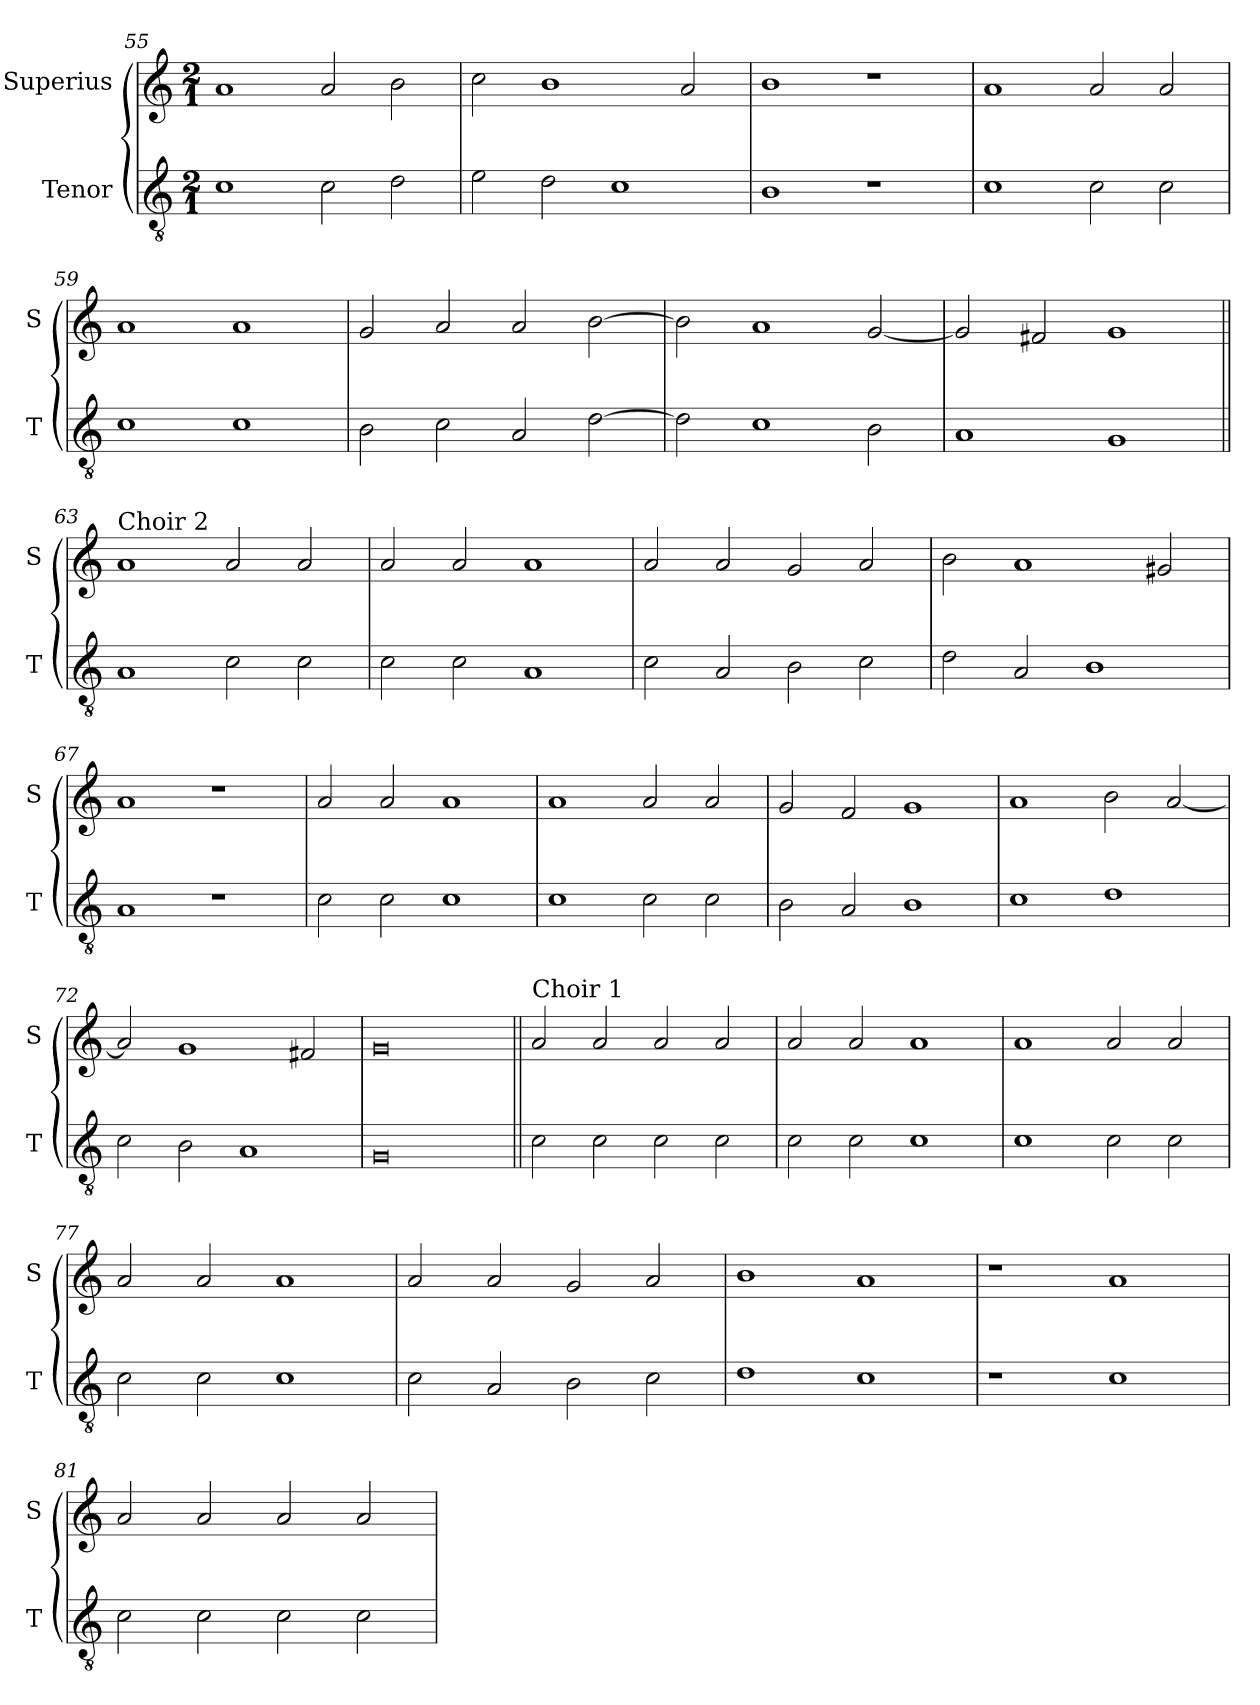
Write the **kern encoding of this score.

**kern	**kern
*part2	*part1
*staff2	*staff1
*I"Tenor	*I"Superius
*I'T	*I'S
*clefGv2	*clefG2
*k[]	*k[]
*M2/1	*M2/1
=55	=55
1c	1a
2c\	2a/
2d\	2b\
=56	=56
2e\	2cc\
2d\	1b
1c	.
.	2a/
=57	=57
1B	1b
1r	1r
=58	=58
1c	1a
2c\	2a/
2c\	2a/
=59	=59
1c	1a
1c	1a
=60	=60
2B\	2g/
2c\	2a/
2A/	2a/
[2d\	[2b\
=61	=61
2d\]	2b\]
1c	1a
2B\	[2g/
=62	=62
1A	2g/]
.	2f#X/
1G	1g
=63||	=63||
!	!LO:TX:a:t=Choir 2
1A	1a
2c\	2a/
2c\	2a/
=64	=64
2c\	2a/
2c\	2a/
1A	1a
=65	=65
2c\	2a/
2A/	2a/
2B\	2g/
2c\	2a/
=66	=66
2d\	2b\
2A/	1a
1B	.
.	2g#X/
=67	=67
1A	1a
1r	1r
=68	=68
2c\	2a/
2c\	2a/
1c	1a
=69	=69
1c	1a
2c\	2a/
2c\	2a/
=70	=70
2B\	2g/
2A/	2f/
1B	1g
=71	=71
1c	1a
1d	2b\
.	[2a/
=72	=72
2c\	2a/]
2B\	1g
1A	.
.	2f#X/
=73	=73
0G	0g
=74||	=74||
!	!LO:TX:a:t=Choir 1
2c\	2a/
2c\	2a/
2c\	2a/
2c\	2a/
=75	=75
2c\	2a/
2c\	2a/
1c	1a
=76	=76
1c	1a
2c\	2a/
2c\	2a/
=77	=77
2c\	2a/
2c\	2a/
1c	1a
=78	=78
2c\	2a/
2A/	2a/
2B\	2g/
2c\	2a/
=79	=79
1d	1b
1c	1a
=80	=80
1r	1r
1c	1a
=81	=81
2c\	2a/
2c\	2a/
2c\	2a/
2c\	2a/
=	=
*-	*-
